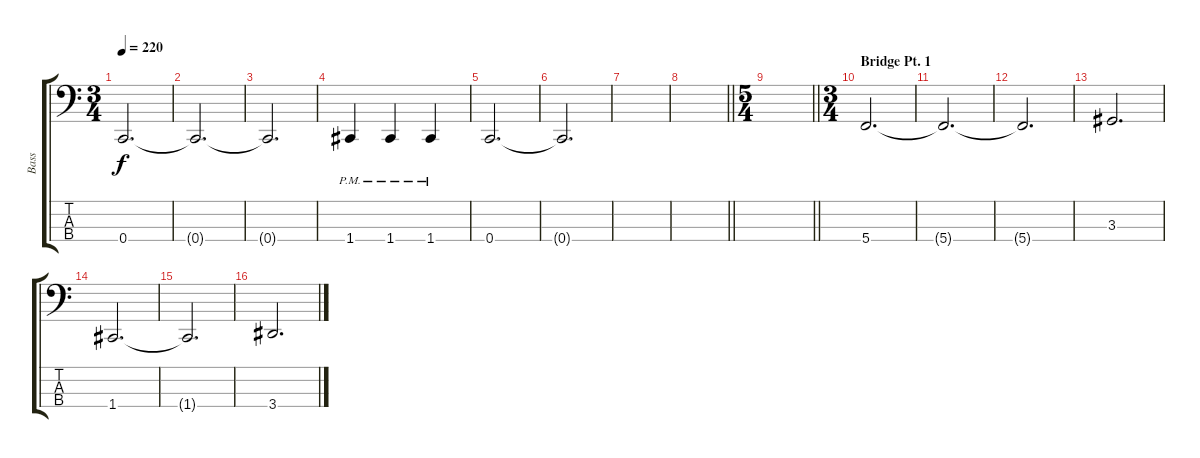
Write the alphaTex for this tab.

\track ("Bass" "Bass") {instrument electricbasspick}
\staff {score tabs}
\tuning (Eb2 Bb1 F1 C1) {hide}
\ts (3 4)
\tempo 220
\clef f4
\ks c
0.4.2{d dy f} |
0.4{t}.2{d} |
0.4{t}.2{d} |
1.4{pm}.4 1.4{pm}.4 1.4{pm}.4 |
0.4.2{d} |
0.4{t}.2{d} |
|
\barLineRight lightlight
|
\ts (5 4)
\barLineRight lightlight
|
\ts (3 4)
\section ("" "Bridge Pt. 1")
5.4.2{d} |
5.4{t}.2{d} |
5.4{t}.2{d} |
3.3.2{d} |
1.4.2{d} |
1.4{t}.2{d} |
3.4.2{d}
